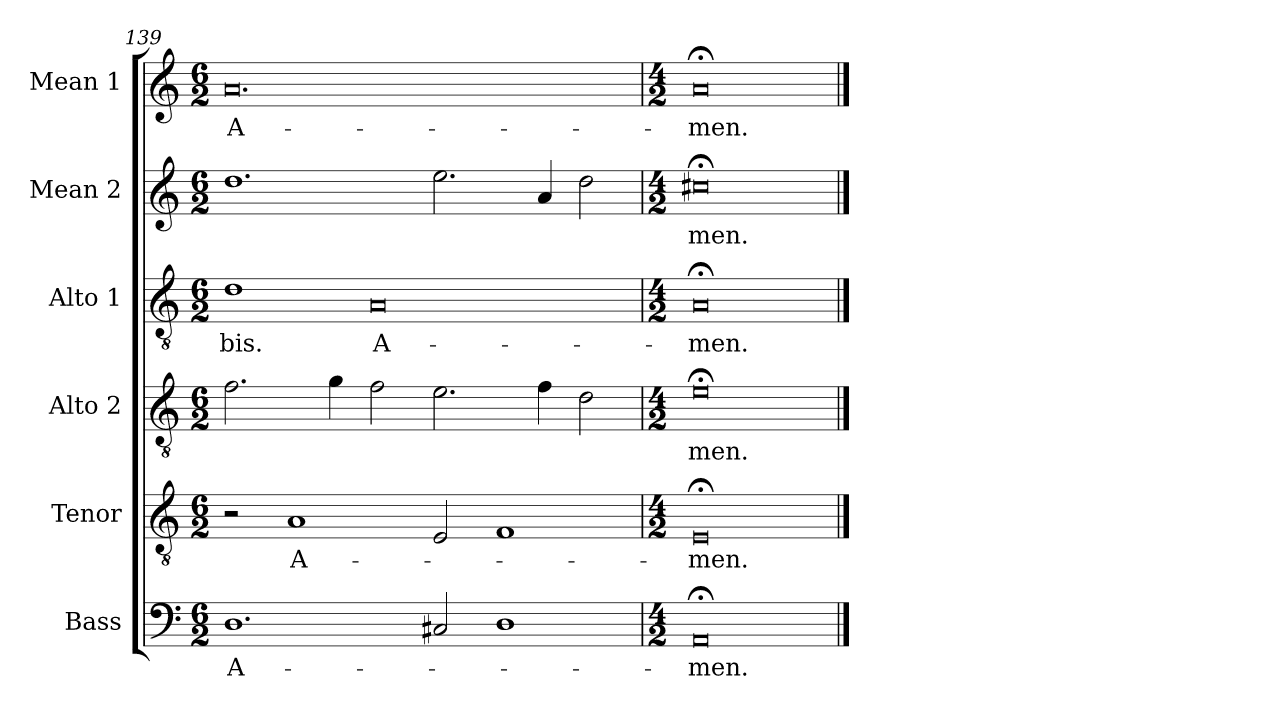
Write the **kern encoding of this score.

**kern	**text	**kern	**text	**kern	**text	**kern	**text	**kern	**text	**kern	**text
*part6	*part6	*part5	*part5	*part4	*part4	*part3	*part3	*part2	*part2	*part1	*part1
*staff6	*staff6	*staff5	*staff5	*staff4	*staff4	*staff3	*staff3	*staff2	*staff2	*staff1	*staff1
*I"Bass	*	*I"Tenor	*	*I"Alto 2	*	*I"Alto 1	*	*I"Mean 2	*	*I"Mean 1	*
*I'B.	*	*I'T.	*	*I'A2.	*	*I'A1	*	*I'M2.	*	*I'M1.	*
*clefF4	*	*clefGv2	*	*clefGv2	*	*clefGv2	*	*clefG2	*	*clefG2	*
*	*	*ITrd7c12	*	*ITrd7c12	*	*ITrd7c12	*	*	*	*	*
*k[]	*	*k[]	*	*k[]	*	*k[]	*	*k[]	*	*k[]	*
*a:	*	*a:	*	*a:	*	*a:	*	*a:	*	*a:	*
*M6/2	*	*M6/2	*	*M6/2	*	*M6/2	*	*M6/2	*	*M6/2	*
=139	=139	=139	=139	=139	=139	=139	=139	=139	=139	=139	=139
!	!LO:LY:b:color=#000000	!	!	!	!	!	!	!	!	!	!
!	!	!	!	!	!	!	!LO:LY:b:color=#000000	!	!	!	!
!	!	!	!	!	!	!	!	!	!	!	!LO:LY:b:color=#000000
1.Di	A-	2r	.	2.Fi\	.	1Di	-bis.	1.ddi	.	0.ai	A-
!	!	!	!LO:LY:b:color=#000000	!	!	!	!	!	!	!	!
.	.	1AAi	A-	.	.	.	.	.	.	.	.
.	.	.	.	4Gi\	.	.	.	.	.	.	.
!	!	!	!	!	!	!	!LO:LY:b:color=#000000	!	!	!	!
.	.	.	.	2Fi\	.	0AAi	A-	.	.	.	.
2C#Xi/	.	2EEi/	.	2.Ei\	.	.	.	2.eei\	.	.	.
1Di	.	1FFi	.	.	.	.	.	.	.	.	.
.	.	.	.	4Fi\	.	.	.	4ai/	.	.	.
.	.	.	.	2Di\	.	.	.	2ddi\	.	.	.
=140	=140	=140	=140	=140	=140	=140	=140	=140	=140	=140	=140
*M4/2	*	*M4/2	*	*M4/2	*	*M4/2	*	*M4/2	*	*M4/2	*
!	!LO:LY:b:color=#000000	!	!	!	!	!	!	!	!	!	!
!	!	!	!LO:LY:b:color=#000000	!	!	!	!	!	!	!	!
!	!	!	!	!	!LO:LY:b:color=#000000	!	!	!	!	!	!
!	!	!	!	!	!	!	!LO:LY:b:color=#000000	!	!	!	!
!	!	!	!	!	!	!	!	!	!LO:LY:b:color=#000000	!	!
!	!	!	!	!	!	!	!	!	!	!	!LO:LY:b:color=#000000
0AA;i	-men.	0EE;i	-men.	0E;i	-men.	0AA;i	-men.	0cc#X;i	-men.	0a;i	-men.
==	==	==	==	==	==	==	==	==	==	==	==
*-	*-	*-	*-	*-	*-	*-	*-	*-	*-	*-	*-
